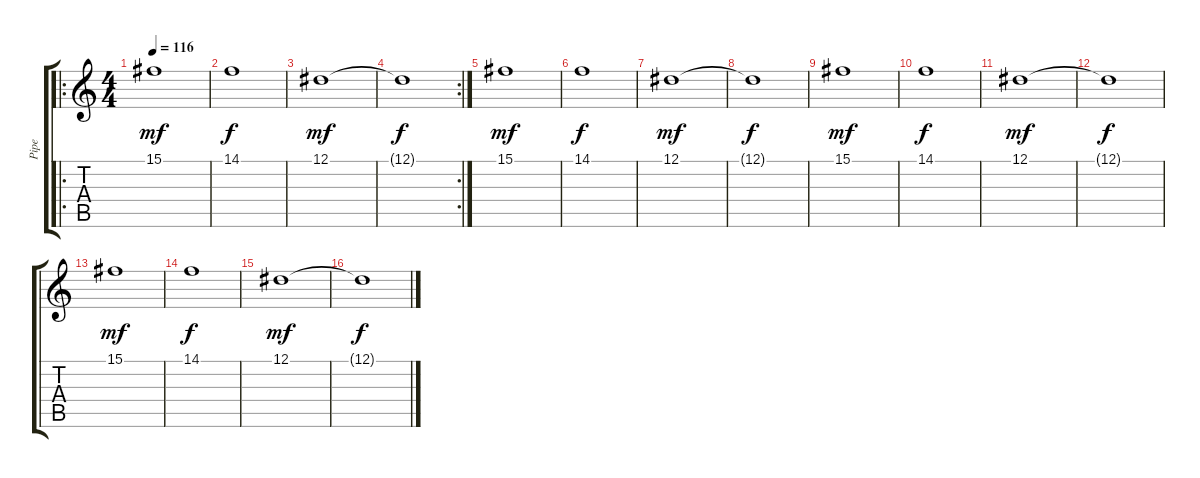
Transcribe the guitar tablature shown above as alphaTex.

\track ("Pipe" "Pipe") {instrument shakuhachi}
\staff {score tabs}
\tuning (Eb4 Bb3 Gb3 Db3 Ab2 Eb2) {hide}
\ro
\ts (4 4)
\tempo 116
\clef g2
\ks c
15.1.1{dy mf} |
14.1.1{dy f} |
12.1.1{dy mf} |
\rc 2
12.1{t}.1{dy f} |
15.1.1{dy mf} |
14.1.1{dy f} |
12.1.1{dy mf} |
12.1{t}.1{dy f} |
15.1.1{dy mf} |
14.1.1{dy f} |
12.1.1{dy mf} |
12.1{t}.1{dy f} |
15.1.1{dy mf} |
14.1.1{dy f} |
12.1.1{dy mf} |
12.1{t}.1{dy f}
